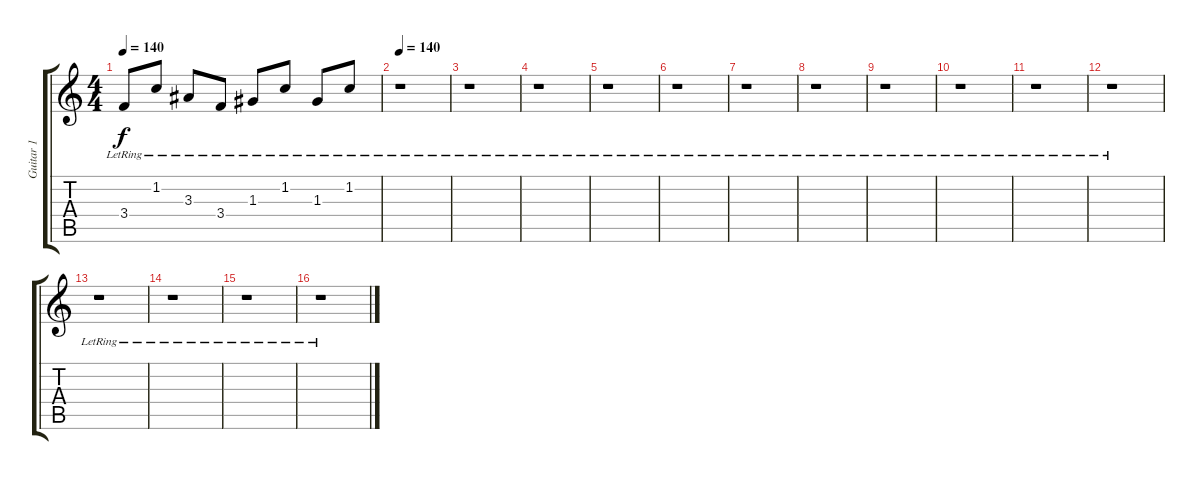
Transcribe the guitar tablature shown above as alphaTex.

\track ("Guitar 1" "Guitar 1") {instrument overdrivenguitar}
\staff {score tabs}
\tuning (E4 B3 G3 D3 A2 E2) {hide}
\ts (4 4)
\tempo 140
\clef g2
\ks c
3.4{lr}.8{dy f} 1.2{lr}.8 3.3{lr}.8 3.4{lr}.8 1.3{lr}.8 1.2{lr}.8 1.3{lr}.8 1.2{lr}.8 |
\section ("" "")
\tempo 140
r.1 |
r.1 |
r.1 |
r.1 |
r.1 |
r.1 |
r.1 |
r.1 |
r.1 |
r.1 |
r.1 |
r.1 |
r.1 |
r.1 |
r.1
